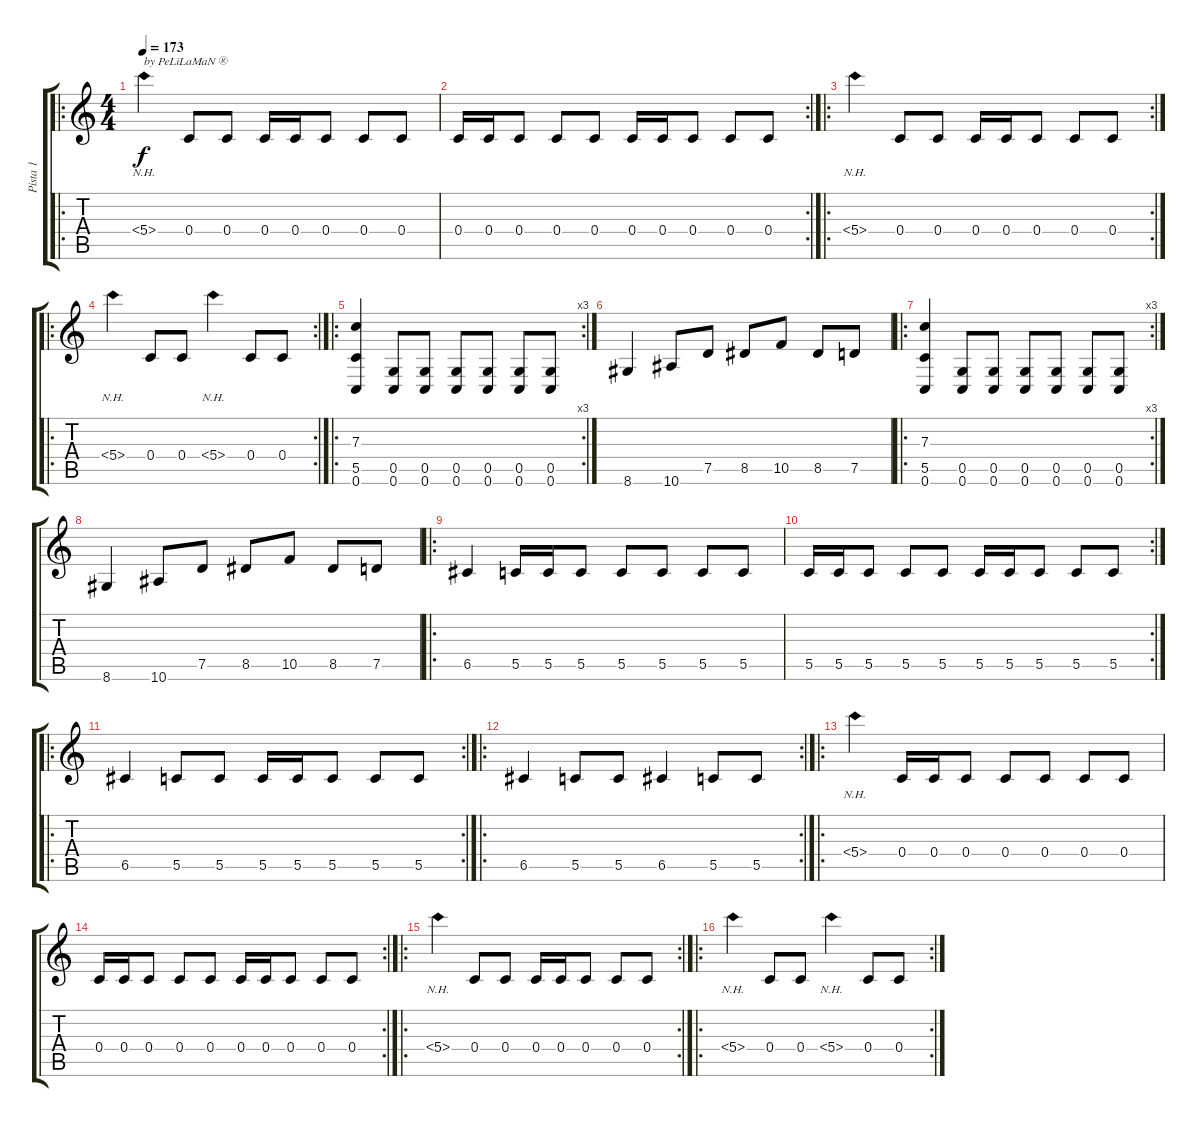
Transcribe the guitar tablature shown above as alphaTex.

\track ("Pista 1" "Pista 1") {instrument distortionguitar}
\staff {score tabs}
\tuning (D4 A3 F3 C3 G2 C2) {hide}
\ro
\ts (4 4)
\tempo 173
\clef g2
\ks c
5.4{nh}.4{txt "by PeLiLaMaN ®" dy f instrument distortionguitar} 0.4.8 0.4.8 0.4.16 0.4.16 0.4.8 0.4.8 0.4.8 |
\rc 2
0.4.16 0.4.16 0.4.8 0.4.8 0.4.8 0.4.16 0.4.16 0.4.8 0.4.8 0.4.8 |
\ro
\rc 2
5.4{nh}.4 0.4.8 0.4.8 0.4.16 0.4.16 0.4.8 0.4.8 0.4.8 |
\ro
\rc 2
5.4{nh}.4 0.4.8 0.4.8 5.4{nh}.4 0.4.8 0.4.8 |
\ro
\rc 3
(7.3 5.5 0.6).4 (0.5 0.6).8 (0.5 0.6).8 (0.5 0.6).8 (0.5 0.6).8 (0.5 0.6).8 (0.5 0.6).8 |
8.6.4 10.6.8 7.5.8 8.5.8 10.5.8 8.5.8 7.5.8 |
\ro
\rc 3
(7.3 5.5 0.6).4 (0.5 0.6).8 (0.5 0.6).8 (0.5 0.6).8 (0.5 0.6).8 (0.5 0.6).8 (0.5 0.6).8 |
8.6.4 10.6.8 7.5.8 8.5.8 10.5.8 8.5.8 7.5.8 |
\ro
6.5.4 5.5.16 5.5.16 5.5.8 5.5.8 5.5.8 5.5.8 5.5.8 |
\rc 2
5.5.16 5.5.16 5.5.8 5.5.8 5.5.8 5.5.16 5.5.16 5.5.8 5.5.8 5.5.8 |
\ro
\rc 2
6.5.4 5.5.8 5.5.8 5.5.16 5.5.16 5.5.8 5.5.8 5.5.8 |
\ro
\rc 2
6.5.4 5.5.8 5.5.8 6.5.4 5.5.8 5.5.8 |
\ro
5.4{nh}.4 0.4.16 0.4.16 0.4.8 0.4.8 0.4.8 0.4.8 0.4.8 |
\rc 2
0.4.16 0.4.16 0.4.8 0.4.8 0.4.8 0.4.16 0.4.16 0.4.8 0.4.8 0.4.8 |
\ro
\rc 2
5.4{nh}.4 0.4.8 0.4.8 0.4.16 0.4.16 0.4.8 0.4.8 0.4.8 |
\ro
\rc 2
5.4{nh}.4 0.4.8 0.4.8 5.4{nh}.4 0.4.8 0.4.8
